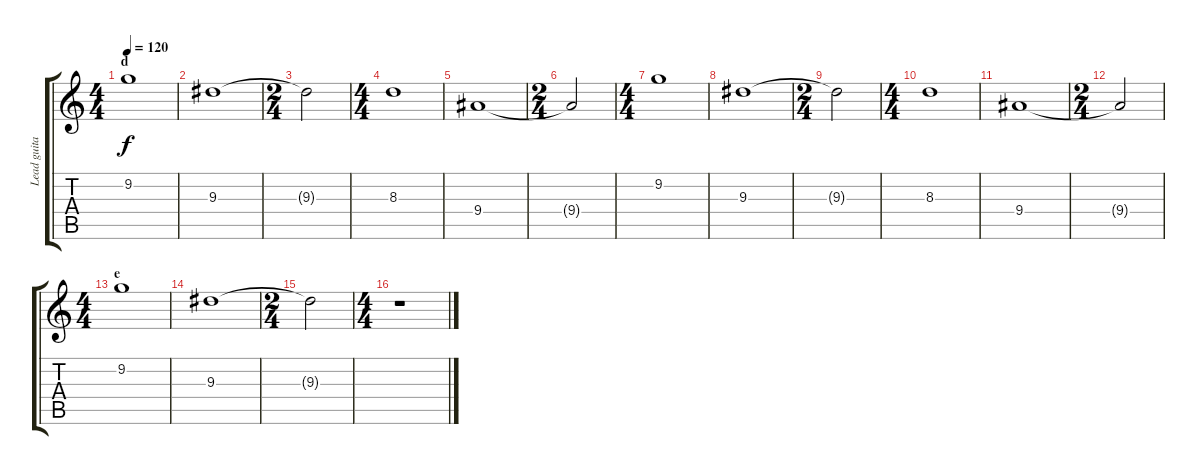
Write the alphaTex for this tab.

\track ("Lead guitar and synth" "Lead guita") {instrument overdrivenguitar}
\staff {score tabs}
\tuning (Eb4 Bb3 Gb3 Db3 Ab2 Eb2) {hide}
\ts (4 4)
\section ("" "d")
\tempo 120
\clef g2
\ks c
9.2.1{dy f volume 10 instrument stringensemble1} |
9.3.1 |
\ts (2 4)
9.3{t}.2 |
\ts (4 4)
8.3.1 |
9.4.1 |
\ts (2 4)
9.4{t}.2 |
\ts (4 4)
9.2.1{volume 10 instrument stringensemble1} |
9.3.1 |
\ts (2 4)
9.3{t}.2 |
\ts (4 4)
8.3.1 |
9.4.1 |
\ts (2 4)
9.4{t}.2 |
\ts (4 4)
\section ("" "e")
9.2.1 |
9.3.1 |
\ts (2 4)
9.3{t}.2 |
\ts (4 4)
r.1{volume 14 instrument overdrivenguitar}
